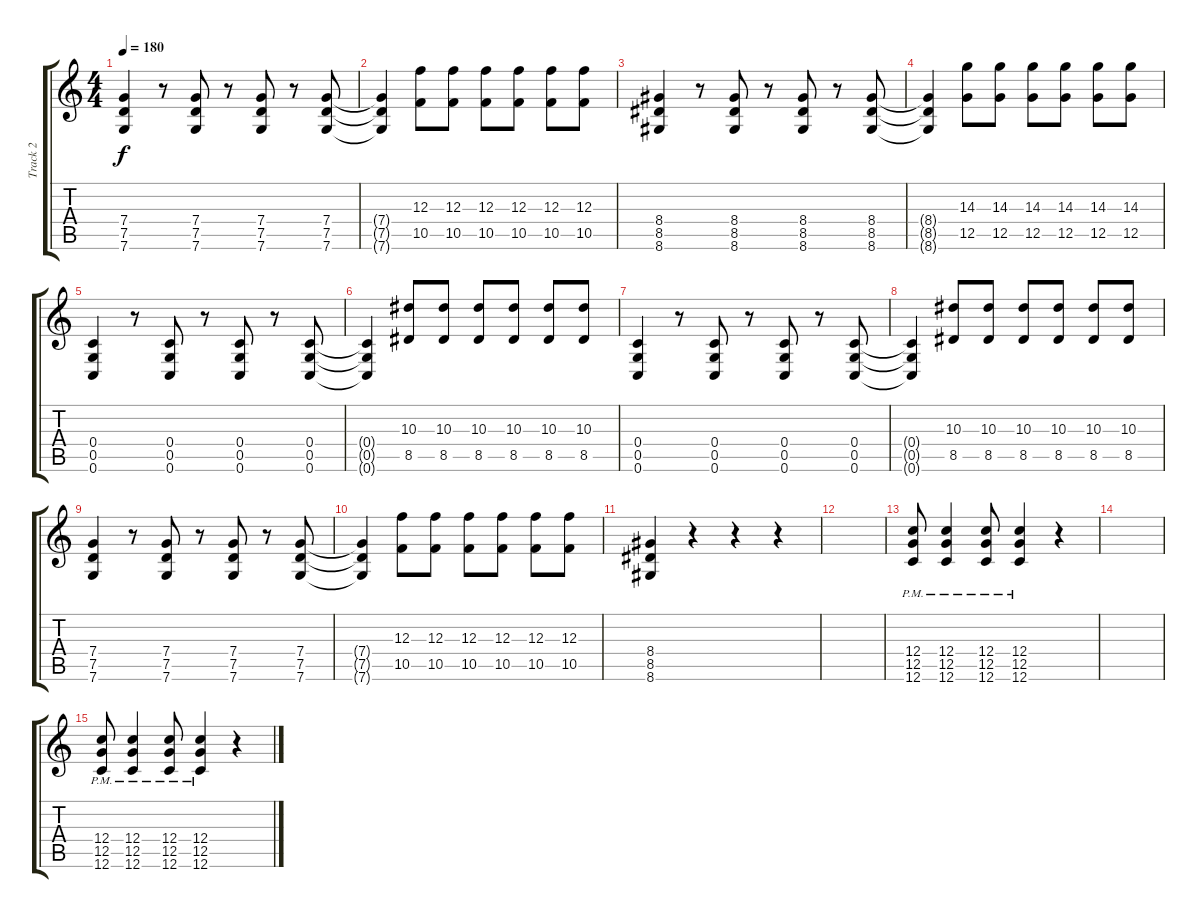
\track ("Track 2" "Track 2") {instrument distortionguitar}
\staff {score tabs}
\tuning (D4 A3 F3 C3 G2 C2) {hide}
\ts (4 4)
\tempo 180
\clef g2
\ks c
(7.4 7.5 7.6).4{dy f} r.8 (7.4 7.5 7.6).8 r.8 (7.4 7.5 7.6).8 r.8 (7.4 7.5 7.6).8 |
(7.4{t} 7.5{t} 7.6{t}).4 (12.3 10.5).8 (12.3 10.5).8 (12.3 10.5).8 (12.3 10.5).8 (12.3 10.5).8 (12.3 10.5).8 |
(8.4 8.5 8.6).4 r.8 (8.4 8.5 8.6).8 r.8 (8.4 8.5 8.6).8 r.8 (8.4 8.5 8.6).8 |
(8.4{t} 8.5{t} 8.6{t}).4 (14.3 12.5).8 (14.3 12.5).8 (14.3 12.5).8 (14.3 12.5).8 (14.3 12.5).8 (14.3 12.5).8 |
(0.4 0.5 0.6).4 r.8 (0.4 0.5 0.6).8 r.8 (0.4 0.5 0.6).8 r.8 (0.4 0.5 0.6).8 |
(0.4{t} 0.5{t} 0.6{t}).4 (10.3 8.5).8 (10.3 8.5).8 (10.3 8.5).8 (10.3 8.5).8 (10.3 8.5).8 (10.3 8.5).8 |
(0.4 0.5 0.6).4 r.8 (0.4 0.5 0.6).8 r.8 (0.4 0.5 0.6).8 r.8 (0.4 0.5 0.6).8 |
(0.4{t} 0.5{t} 0.6{t}).4 (10.3 8.5).8 (10.3 8.5).8 (10.3 8.5).8 (10.3 8.5).8 (10.3 8.5).8 (10.3 8.5).8 |
(7.4 7.5 7.6).4 r.8 (7.4 7.5 7.6).8 r.8 (7.4 7.5 7.6).8 r.8 (7.4 7.5 7.6).8 |
(7.4{t} 7.5{t} 7.6{t}).4 (12.3 10.5).8 (12.3 10.5).8 (12.3 10.5).8 (12.3 10.5).8 (12.3 10.5).8 (12.3 10.5).8 |
(8.4 8.5 8.6).4 r.4 r.4 r.4 |
|
(12.4{pm} 12.5{pm} 12.6{pm}).8 (12.4{pm} 12.5{pm} 12.6{pm}).4 (12.4{pm} 12.5{pm} 12.6{pm}).8 (12.4{pm} 12.5{pm} 12.6{pm}).4 r.4 |
|
(12.4{pm} 12.5{pm} 12.6{pm}).8 (12.4{pm} 12.5{pm} 12.6{pm}).4 (12.4{pm} 12.5{pm} 12.6{pm}).8 (12.4{pm} 12.5{pm} 12.6{pm}).4 r.4
